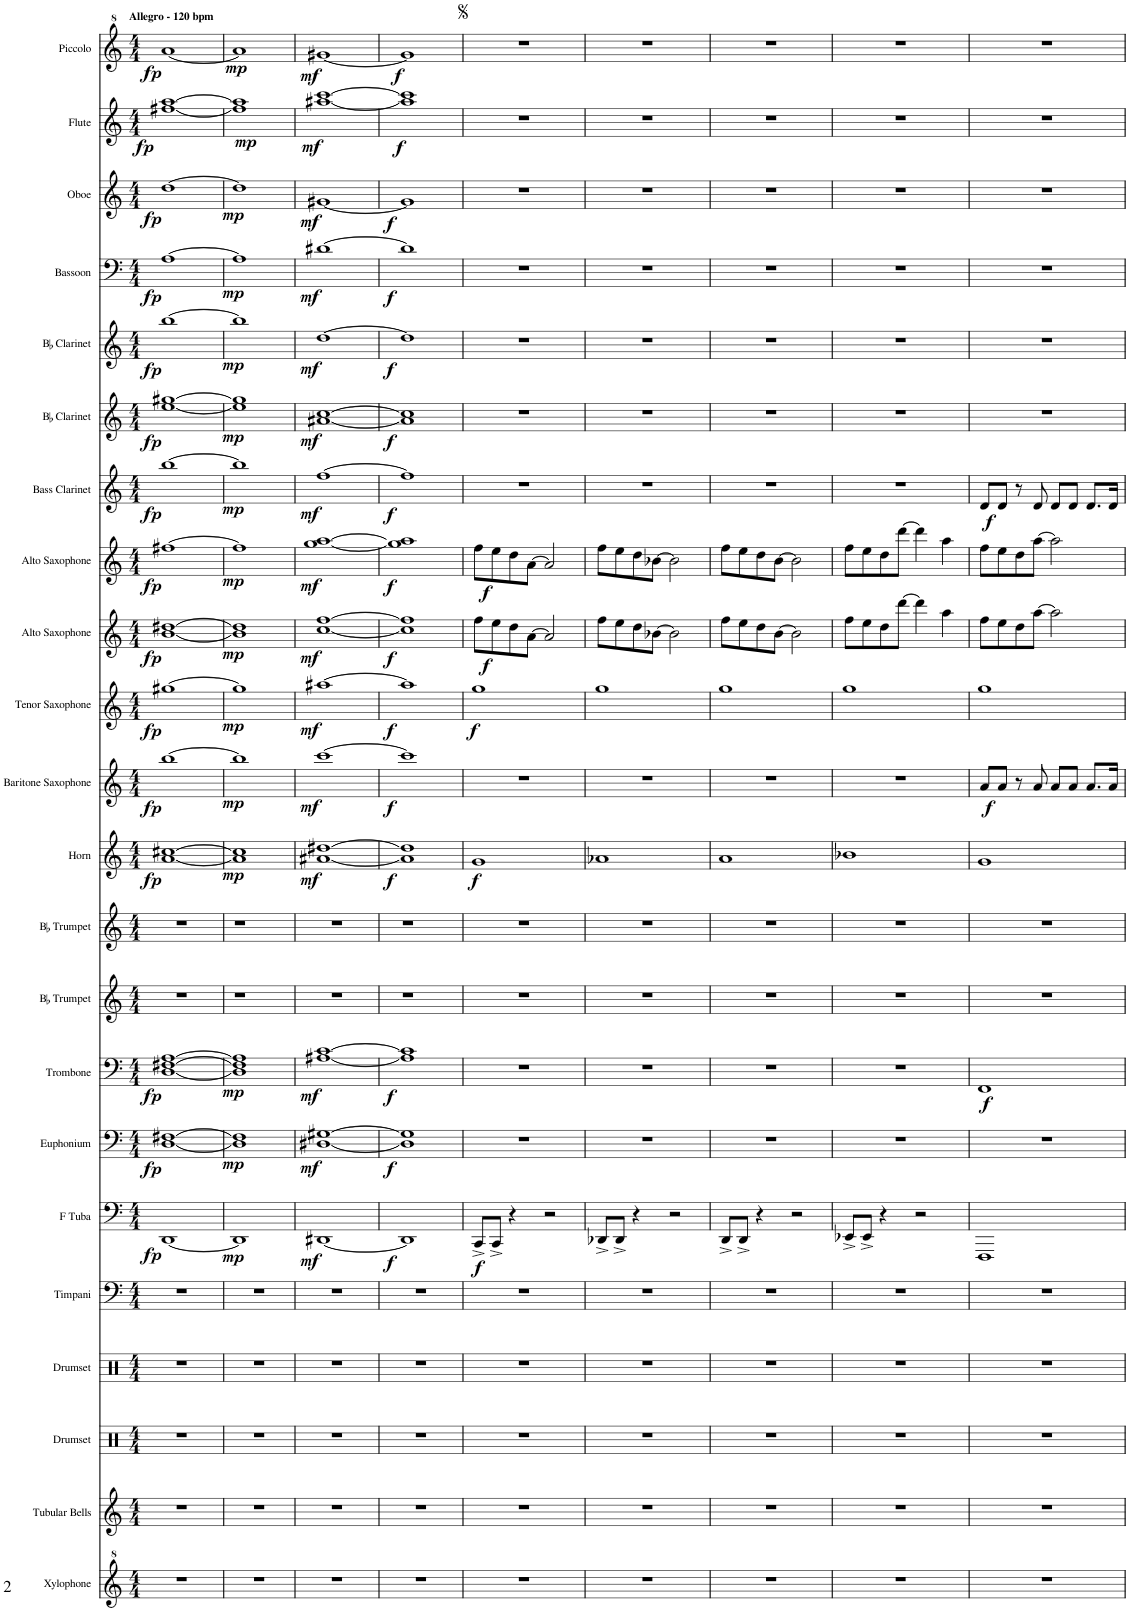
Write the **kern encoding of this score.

**kern	**kern	**kern	**kern	**kern	**kern	**dynam	**kern	**dynam	**kern	**dynam	**kern	**kern	**kern	**dynam	**kern	**dynam	**kern	**dynam	**kern	**dynam	**kern	**dynam	**kern	**dynam	**kern	**dynam	**kern	**dynam	**kern	**dynam	**kern	**dynam	**kern	**dynam	**kern	**dynam
*part22	*part21	*part20	*part19	*part18	*part17	*part17	*part16	*part16	*part15	*part15	*part14	*part13	*part12	*part12	*part11	*part11	*part10	*part10	*part9	*part9	*part8	*part8	*part7	*part7	*part6	*part6	*part5	*part5	*part4	*part4	*part3	*part3	*part2	*part2	*part1	*part1
*staff22	*staff21	*staff20	*staff19	*staff18	*staff17	*staff17	*staff16	*staff16	*staff15	*staff15	*staff14	*staff13	*staff12	*staff12	*staff11	*staff11	*staff10	*staff10	*staff9	*staff9	*staff8	*staff8	*staff7	*staff7	*staff6	*staff6	*staff5	*staff5	*staff4	*staff4	*staff3	*staff3	*staff2	*staff2	*staff1	*staff1
*I"Xylophone	*I"Tubular Bells	*I"Drumset	*I"Drumset	*I"Timpani	*I"F Tuba	*	*I"Euphonium	*	*I"Trombone	*	*I"BaccidentalFlat Trumpet	*I"BaccidentalFlat Trumpet	*I"Horn	*	*I"Baritone Saxophone	*	*I"Tenor Saxophone	*	*I"Alto Saxophone	*	*I"Alto Saxophone	*	*I"Bass Clarinet	*	*I"BaccidentalFlat Clarinet	*	*I"BaccidentalFlat Clarinet	*	*I"Bassoon	*	*I"Oboe	*	*I"Flute	*	*I"Piccolo	*
*I'Xyl.	*I'Tu. Be.	*I'Drs.	*I'Drs.	*I'Timp.	*I'F Tu.	*	*I'Eu.	*	*I'Trb.	*	*I'BaccidentalFlat Tpt.	*I'BaccidentalFlat Tpt.	*I'Hn.	*	*I'Bar. Sax.	*	*I'T. Sax.	*	*I'A. Sax.	*	*I'A. Sax.	*	*I'B. Cl.	*	*I'BaccidentalFlat Cl.	*	*I'BaccidentalFlat Cl.	*	*I'Bsn.	*	*I'Ob.	*	*I'Fl.	*	*I'Picc.	*
*clefG^2	*clefG2	*clefX	*clefX	*clefF4	*clefF4	*	*clefF4	*	*clefF4	*	*clefG2	*clefG2	*clefG2	*	*clefG2	*	*clefG2	*	*clefG2	*	*clefG2	*	*clefG2	*	*clefG2	*	*clefG2	*	*clefF4	*	*clefG2	*	*clefG2	*	*clefG^2	*
*	*	*	*	*	*	*	*	*	*	*	*Trd1c2	*Trd1c2	*Trd4c7	*	*Trd12c21	*	*Trd8c14	*	*Trd5c9	*	*Trd5c9	*	*Trd8c14	*	*Trd1c2	*	*Trd1c2	*	*	*	*	*	*	*	*Trd-7c-12	*
*k[]	*k[]	*k[]	*k[]	*k[]	*k[]	*	*k[]	*	*k[]	*	*k[]	*k[]	*k[]	*	*k[]	*	*k[]	*	*k[]	*	*k[]	*	*k[]	*	*k[]	*	*k[]	*	*k[]	*	*k[]	*	*k[]	*	*k[]	*
*M4/4	*M4/4	*M4/4	*M4/4	*M4/4	*M4/4	*	*M4/4	*	*M4/4	*	*M4/4	*M4/4	*M4/4	*	*M4/4	*	*M4/4	*	*M4/4	*	*M4/4	*	*M4/4	*	*M4/4	*	*M4/4	*	*M4/4	*	*M4/4	*	*M4/4	*	*M4/4	*
=1	=1	=1	=1	=1	=1	=1	=1	=1	=1	=1	=1	=1	=1	=1	=1	=1	=1	=1	=1	=1	=1	=1	=1	=1	=1	=1	=1	=1	=1	=1	=1	=1	=1	=1	=1	=1
!	!	!	!	!	!	!	!	!	!	!	!	!	!	!	!	!	!	!	!	!	!	!	!	!	!	!	!	!	!	!	!	!	!	!	!LO:TX:a:B:t=Allegro - 120 bpm	!
!	!	!	!	!	!	!LO:DY:b	!	!LO:DY:b	!	!LO:DY:b	!	!	!	!LO:DY:b	!	!LO:DY:b	!	!LO:DY:b	!	!LO:DY:b	!	!LO:DY:b	!	!LO:DY:b	!	!LO:DY:b	!	!LO:DY:b	!	!LO:DY:b	!	!LO:DY:b	!	!LO:DY:b	!	!LO:DY:b
1r	1r	1r	1r	1r	[1DD	fp	[1D [1F#X	fp	[1D [1F#X [1A	fp	1r	1r	[1a [1cc#X	fp	[1bb	fp	[1gg#X	fp	[1b [1dd#X	fp	[1ff#X	fp	[1bb	fp	[1ee [1gg#X	fp	[1bb	fp	[1A	fp	[1dd	fp	[1ff#X [1aa	fp	[1aa	fp
=2	=2	=2	=2	=2	=2	=2	=2	=2	=2	=2	=2	=2	=2	=2	=2	=2	=2	=2	=2	=2	=2	=2	=2	=2	=2	=2	=2	=2	=2	=2	=2	=2	=2	=2	=2	=2
!	!	!	!	!	!	!LO:DY:b	!	!LO:DY:b	!	!LO:DY:b	!	!	!	!LO:DY:b	!	!LO:DY:b	!	!LO:DY:b	!	!LO:DY:b	!	!LO:DY:b	!	!LO:DY:b	!	!LO:DY:b	!	!LO:DY:b	!	!LO:DY:b	!	!LO:DY:b	!	!LO:DY:b	!	!LO:DY:b
1r	1r	1r	1r	1r	1DD]	mp	1D] 1F#]	mp	1D] 1F#] 1A]	mp	1r	1r	1a] 1cc#]	mp	1bb]	mp	1gg#]	mp	1b] 1dd#]	mp	1ff#]	mp	1bb]	mp	1ee] 1gg#]	mp	1bb]	mp	1A]	mp	1dd]	mp	1ff#] 1aa]	mp	1aa]	mp
=3	=3	=3	=3	=3	=3	=3	=3	=3	=3	=3	=3	=3	=3	=3	=3	=3	=3	=3	=3	=3	=3	=3	=3	=3	=3	=3	=3	=3	=3	=3	=3	=3	=3	=3	=3	=3
!	!	!	!	!	!	!LO:DY:b	!	!LO:DY:b	!	!LO:DY:b	!	!	!	!LO:DY:b	!	!LO:DY:b	!	!LO:DY:b	!	!LO:DY:b	!	!LO:DY:b	!	!LO:DY:b	!	!LO:DY:b	!	!LO:DY:b	!	!LO:DY:b	!	!LO:DY:b	!	!LO:DY:b	!	!LO:DY:b
1r	1r	1r	1r	1r	[1DD#X	mf	[1D#X [1G#X	mf	[1A#X [1c	mf	1r	1r	[1a#X [1dd#X	mf	[1ccc	mf	[1aa#X	mf	[1cc [1ff	mf	[1gg [1aa	mf	[1ff	mf	[1a#X [1cc	mf	[1dd	mf	[1d#X	mf	[1g#X	mf	[1aa#X [1ccc	mf	[1gg#X	mf
=4	=4	=4	=4	=4	=4	=4	=4	=4	=4	=4	=4	=4	=4	=4	=4	=4	=4	=4	=4	=4	=4	=4	=4	=4	=4	=4	=4	=4	=4	=4	=4	=4	=4	=4	=4	=4
!	!	!	!	!	!	!LO:DY:b	!	!LO:DY:b	!	!LO:DY:b	!	!	!	!LO:DY:b	!	!LO:DY:b	!	!LO:DY:b	!	!LO:DY:b	!	!LO:DY:b	!	!LO:DY:b	!	!LO:DY:b	!	!LO:DY:b	!	!LO:DY:b	!	!LO:DY:b	!	!LO:DY:b	!	!LO:DY:b
1r	1r	1r	1r	1r	1DD#]	f	1D#] 1G#]	f	1A#] 1c]	f	1r	1r	1a#] 1dd#]	f	1ccc]	f	1aa#]	f	1cc] 1ff]	f	1gg] 1aa]	f	1ff]	f	1a#] 1cc]	f	1dd]	f	1d#]	f	1g#]	f	1aa#] 1ccc]	f	1gg#]	f
=5	=5	=5	=5	=5	=5	=5	=5	=5	=5	=5	=5	=5	=5	=5	=5	=5	=5	=5	=5	=5	=5	=5	=5	=5	=5	=5	=5	=5	=5	=5	=5	=5	=5	=5	=5	=5
!	!	!	!	!	!	!LO:DY:b	!	!	!	!	!	!	!	!LO:DY:b	!	!	!	!LO:DY:b	!	!LO:DY:b	!	!LO:DY:b	!	!	!	!	!	!	!	!	!	!	!	!	!	!
1r	1r	1r	1r	1r	8CC^/L	f	1r	.	1r	.	1r	1r	1g	f	1r	.	1gg	f	8ff\L	f	8ff\L	f	1r	.	1r	.	1r	.	1r	.	1r	.	1r	.	1r	.
.	.	.	.	.	8CC^/J	.	.	.	.	.	.	.	.	.	.	.	.	.	8ee\	.	8ee\	.	.	.	.	.	.	.	.	.	.	.	.	.	.	.
.	.	.	.	.	4r	.	.	.	.	.	.	.	.	.	.	.	.	.	8dd\	.	8dd\	.	.	.	.	.	.	.	.	.	.	.	.	.	.	.
.	.	.	.	.	.	.	.	.	.	.	.	.	.	.	.	.	.	.	[8a\J	.	[8a\J	.	.	.	.	.	.	.	.	.	.	.	.	.	.	.
.	.	.	.	.	2r	.	.	.	.	.	.	.	.	.	.	.	.	.	2a/]	.	2a/]	.	.	.	.	.	.	.	.	.	.	.	.	.	.	.
=6	=6	=6	=6	=6	=6	=6	=6	=6	=6	=6	=6	=6	=6	=6	=6	=6	=6	=6	=6	=6	=6	=6	=6	=6	=6	=6	=6	=6	=6	=6	=6	=6	=6	=6	=6	=6
1r	1r	1r	1r	1r	8DD-X^/L	.	1r	.	1r	.	1r	1r	1a-X	.	1r	.	1gg	.	8ff\L	.	8ff\L	.	1r	.	1r	.	1r	.	1r	.	1r	.	1r	.	1r	.
.	.	.	.	.	8DD-^/J	.	.	.	.	.	.	.	.	.	.	.	.	.	8ee\	.	8ee\	.	.	.	.	.	.	.	.	.	.	.	.	.	.	.
.	.	.	.	.	4r	.	.	.	.	.	.	.	.	.	.	.	.	.	8dd\	.	8dd\	.	.	.	.	.	.	.	.	.	.	.	.	.	.	.
.	.	.	.	.	.	.	.	.	.	.	.	.	.	.	.	.	.	.	[8b-X\J	.	[8b-X\J	.	.	.	.	.	.	.	.	.	.	.	.	.	.	.
.	.	.	.	.	2r	.	.	.	.	.	.	.	.	.	.	.	.	.	2b-\]	.	2b-\]	.	.	.	.	.	.	.	.	.	.	.	.	.	.	.
=7	=7	=7	=7	=7	=7	=7	=7	=7	=7	=7	=7	=7	=7	=7	=7	=7	=7	=7	=7	=7	=7	=7	=7	=7	=7	=7	=7	=7	=7	=7	=7	=7	=7	=7	=7	=7
1r	1r	1r	1r	1r	8DD^/L	.	1r	.	1r	.	1r	1r	1a	.	1r	.	1gg	.	8ff\L	.	8ff\L	.	1r	.	1r	.	1r	.	1r	.	1r	.	1r	.	1r	.
.	.	.	.	.	8DD^/J	.	.	.	.	.	.	.	.	.	.	.	.	.	8ee\	.	8ee\	.	.	.	.	.	.	.	.	.	.	.	.	.	.	.
.	.	.	.	.	4r	.	.	.	.	.	.	.	.	.	.	.	.	.	8dd\	.	8dd\	.	.	.	.	.	.	.	.	.	.	.	.	.	.	.
.	.	.	.	.	.	.	.	.	.	.	.	.	.	.	.	.	.	.	[8b\J	.	[8b\J	.	.	.	.	.	.	.	.	.	.	.	.	.	.	.
.	.	.	.	.	2r	.	.	.	.	.	.	.	.	.	.	.	.	.	2b\]	.	2b\]	.	.	.	.	.	.	.	.	.	.	.	.	.	.	.
=8	=8	=8	=8	=8	=8	=8	=8	=8	=8	=8	=8	=8	=8	=8	=8	=8	=8	=8	=8	=8	=8	=8	=8	=8	=8	=8	=8	=8	=8	=8	=8	=8	=8	=8	=8	=8
1r	1r	1r	1r	1r	8EE-X^/L	.	1r	.	1r	.	1r	1r	1b-X	.	1r	.	1gg	.	8ff\L	.	8ff\L	.	1r	.	1r	.	1r	.	1r	.	1r	.	1r	.	1r	.
.	.	.	.	.	8EE-^/J	.	.	.	.	.	.	.	.	.	.	.	.	.	8ee\	.	8ee\	.	.	.	.	.	.	.	.	.	.	.	.	.	.	.
.	.	.	.	.	4r	.	.	.	.	.	.	.	.	.	.	.	.	.	8dd\	.	8dd\	.	.	.	.	.	.	.	.	.	.	.	.	.	.	.
.	.	.	.	.	.	.	.	.	.	.	.	.	.	.	.	.	.	.	[8ddd\J	.	[8ddd\J	.	.	.	.	.	.	.	.	.	.	.	.	.	.	.
.	.	.	.	.	2r	.	.	.	.	.	.	.	.	.	.	.	.	.	4ddd\]	.	4ddd\]	.	.	.	.	.	.	.	.	.	.	.	.	.	.	.
.	.	.	.	.	.	.	.	.	.	.	.	.	.	.	.	.	.	.	4aa\	.	4aa\	.	.	.	.	.	.	.	.	.	.	.	.	.	.	.
=9	=9	=9	=9	=9	=9	=9	=9	=9	=9	=9	=9	=9	=9	=9	=9	=9	=9	=9	=9	=9	=9	=9	=9	=9	=9	=9	=9	=9	=9	=9	=9	=9	=9	=9	=9	=9
!	!	!	!	!	!	!	!	!	!	!LO:DY:b	!	!	!	!	!	!LO:DY:b	!	!	!	!	!	!	!	!LO:DY:b	!	!	!	!	!	!	!	!	!	!	!	!
1r	1r	1r	1r	1r	1FFF	.	1r	.	1FF	f	1r	1r	1g	.	8a/L	f	1gg	.	8ff\L	.	8ff\L	.	8d/L	f	1r	.	1r	.	1r	.	1r	.	1r	.	1r	.
.	.	.	.	.	.	.	.	.	.	.	.	.	.	.	8a/J	.	.	.	8ee\	.	8ee\	.	8d/J	.	.	.	.	.	.	.	.	.	.	.	.	.
.	.	.	.	.	.	.	.	.	.	.	.	.	.	.	8r	.	.	.	8dd\	.	8dd\	.	8r	.	.	.	.	.	.	.	.	.	.	.	.	.
.	.	.	.	.	.	.	.	.	.	.	.	.	.	.	8a/	.	.	.	[8aa\J	.	[8aa\J	.	8d/	.	.	.	.	.	.	.	.	.	.	.	.	.
.	.	.	.	.	.	.	.	.	.	.	.	.	.	.	8a/L	.	.	.	2aa\]	.	2aa\]	.	8d/L	.	.	.	.	.	.	.	.	.	.	.	.	.
.	.	.	.	.	.	.	.	.	.	.	.	.	.	.	8a/J	.	.	.	.	.	.	.	8d/J	.	.	.	.	.	.	.	.	.	.	.	.	.
.	.	.	.	.	.	.	.	.	.	.	.	.	.	.	8.a/L	.	.	.	.	.	.	.	8.d/L	.	.	.	.	.	.	.	.	.	.	.	.	.
.	.	.	.	.	.	.	.	.	.	.	.	.	.	.	16a/Jk	.	.	.	.	.	.	.	16d/Jk	.	.	.	.	.	.	.	.	.	.	.	.	.
=	=	=	=	=	=	=	=	=	=	=	=	=	=	=	=	=	=	=	=	=	=	=	=	=	=	=	=	=	=	=	=	=	=	=	=	=
*-	*-	*-	*-	*-	*-	*-	*-	*-	*-	*-	*-	*-	*-	*-	*-	*-	*-	*-	*-	*-	*-	*-	*-	*-	*-	*-	*-	*-	*-	*-	*-	*-	*-	*-	*-	*-
